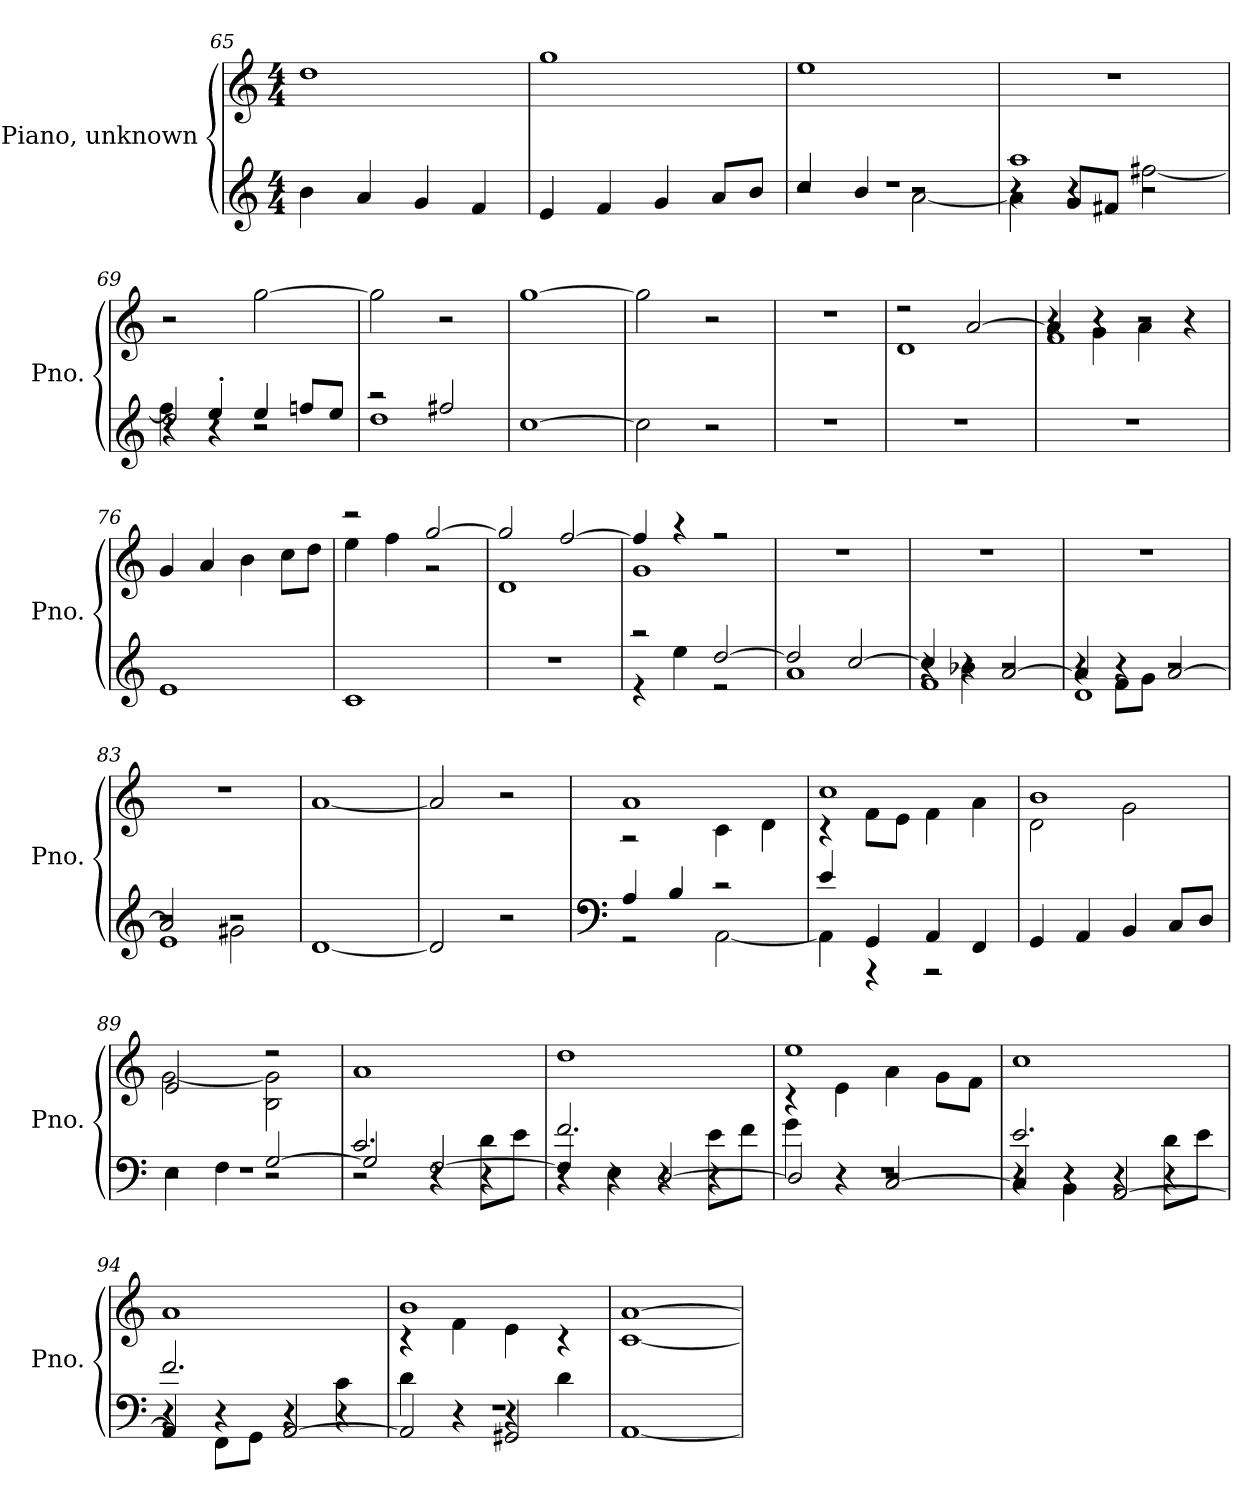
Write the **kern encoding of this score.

**kern	**kern
*part1	*part1
*staff2	*staff1
*I"Piano, unknown	*
*I'Pno.	*
*clefG2	*clefG2
*k[]	*k[]
*M4/4	*M4/4
=65	=65
4b\	1dd
4a/	.
4g/	.
4f/	.
=66	=66
4e/	1gg
4f/	.
4g/	.
8a/L	.
8b/J	.
=67	=67
*^	*
*	*^	*
1r	2r	4cc/	1ee
.	.	4b/	.
.	[2a\	2r	.
!!LO:LB:g=z
=68	=68	=68	=68
1aa	4a\]	4r	1r
.	4r	8g/L	.
.	.	8f#X/J	.
.	[2ff#X\	2r	.
=69	=69	=69	=69
2dd/	4ff#\]	4r	2r
.	4r	4ee'/	.
2r	2r	4ee/	[2gg\
.	.	8ffn/L	.
.	.	8ee/J	.
*	*v	*v	*
=70	=70	=70
2r	1dd	2gg\]
2ff#X/	.	2r
*v	*v	*
=71	=71
[1cc	[1gg
=72	=72
2cc\]	2gg\]
2r	2r
=73	=73
1r	1r
=74	=74
*	*^
1r	2r	1d
.	[2a/	.
=75	=75	=75
*	*	*^
1r	4a/]	4r	1f
.	4r	4g\	.
.	2r	4a\	.
.	.	4r	.
*	*v	*v	*v
=76	=76
1e	4g/
.	4a/
.	4b\
.	8cc\L
.	8dd\J
=77	=77
*	*^
1c	2r	4ee\
.	.	4ff\
.	[2gg/	2r
!!LO:LB:g=z	!!
=78	=78	=78
1r	2gg/]	1d
.	[2ff/	.
=79	=79	=79
*^	*	*
2r	4r	4ff/]	1g
.	4ee\	4r	.
[2dd/	2r	2r	.
*	*	*v	*v
=80	=80	=80
2dd/]	1a	1r
[2cc/	.	.
=81	=81	=81
*	*^	*
4cc/]	4r	1f	1r
4r	4b-X\	.	.
[2a/	2r	.	.
=82	=82	=82	=82
4a/]	4r	1d	1r
4r	8f\L	.	.
.	8g\J	.	.
[2a/	2r	.	.
=83	=83	=83	=83
2a/]	2r	1e	1r
2r	2g#X\	.	.
*v	*v	*v	*
=84	=84
[1d	[1a
=85	=85
2d/]	2a/]
2r	2r
=86	=86
*clefF4	*
*^	*^
4A/	2r	1a	2r
4B/	.	.	.
2r	[2AA\	.	4c\
.	.	.	4d\
=87	=87	=87	=87
4e/	4AA\]	1cc	4r
4GG/	4r	.	8f\L
.	.	.	8e\J
4AA/	2r	.	4f\
4FF/	.	.	4a\
*v	*v	*	*
!!LO:LB:g=z	!!
=88	=88	=88
4GG/	1b	2d\
4AA/	.	.
4BB/	.	2g\
8C/L	.	.
8D/J	.	.
=89	=89	=89
*^	*	*
*	*^	*	*
1r	4E\	2r	2e/	[2g\
.	4F\	.	.	.
.	2r	[2G/	2r	2B\ 2g\]
*	*	*	*v	*v
=90	=90	=90	=90
2.c/	2r	2G/]	1a
.	4r	[2F/	.
4r	8d\L	.	.
.	8e\J	.	.
=91	=91	=91	=91
2.f/	4r	4F/]	1dd
.	4E\	4r	.
.	4r	[2D/	.
4r	8e\L	.	.
.	8f\J	.	.
=92	=92	=92	=92
*	*	*	*^
1r	4g\	2D/]	1ee	4r
.	4r	.	.	4e\
.	2r	[2C/	.	4a\
.	.	.	.	8g\L
.	.	.	.	8f\J
*	*	*	*v	*v
=93	=93	=93	=93
2.e/	4r	4C/]	1cc
.	4BB\	4r	.
.	4r	[2AA/	.
4r	8d\L	.	.
.	8e\J	.	.
=94	=94	=94	=94
2.f/	4r	4AA/]	1a
.	8FF\L	4r	.
.	8GG\J	.	.
.	4r	[2AA/	.
4r	4c\	.	.
!!LO:LB:g=z
=95	=95	=95	=95
*	*	*	*^
1r	4d\	2AA/]	1b	4r
.	4r	.	.	4f\
.	4r	2GG#X/	.	4e\
.	4d\	.	.	4r
*v	*v	*v	*	*
*	*v	*v
=96	=96
[1AA	[1c [1a
=	=
*-	*-
